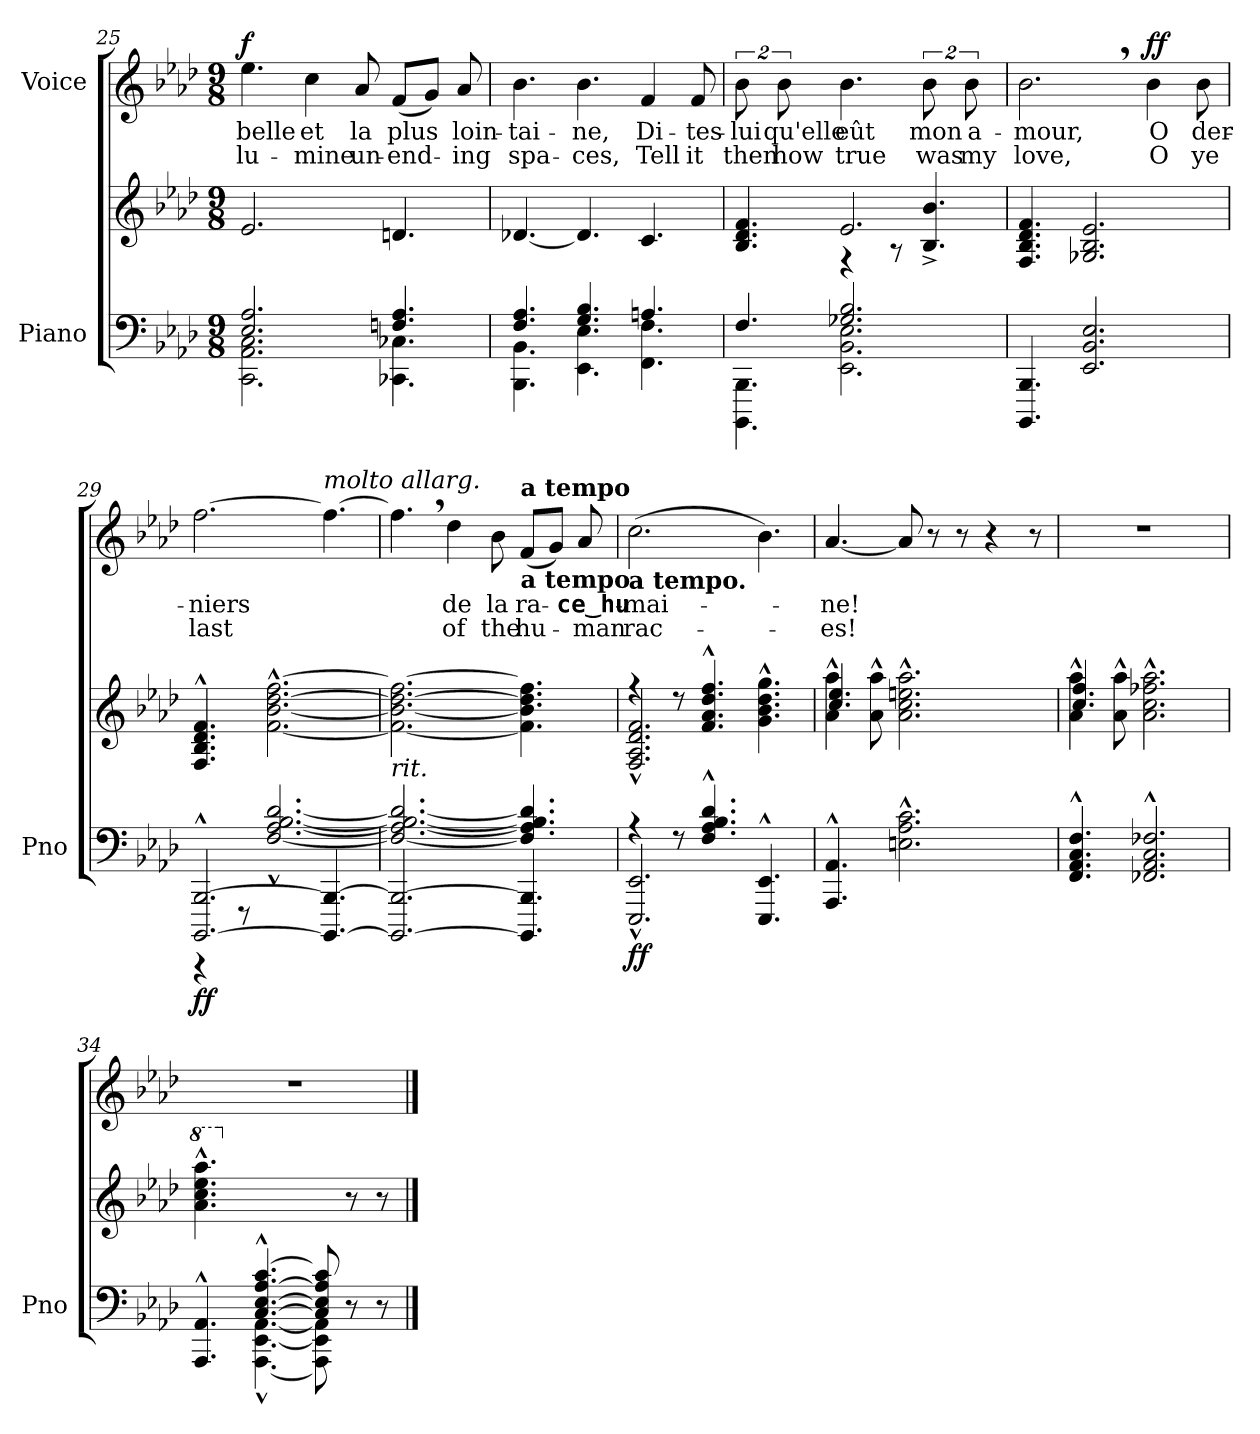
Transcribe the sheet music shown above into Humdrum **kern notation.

**kern	**kern	**dynam	**kern	**text	**text	**dynam
*part2	*part2	*part2	*part1	*part1	*part1	*part1
*staff3	*staff2	*staff2/3	*staff1	*staff1	*staff1	*staff1
*I"Piano	*	*	*I"Voice	*	*	*
*I'Pno	*	*	*	*	*	*
*clefF4	*clefG2	*	*clefG2	*	*	*
*k[b-e-a-d-]	*k[b-e-a-d-]	*	*k[b-e-a-d-]	*	*	*
*M9/8	*M9/8	*	*M9/8	*	*	*
=25	=25	=25	=25	=25	=25	=25
*^	*	*	*	*	*	*
!	!	!	!	!	!	!	!LO:DY:b
2.E-/ 2.A-/	2.CC\ 2.AA-\ 2.C\	2.e-/	.	4.ee-\	belle	-lu-	f
.	.	.	.	4cc\	et	-mine	.
.	.	.	.	8a-/	la	un-	.
4.Fn/ 4.A-/	4.CC-X\ 4.C-X\	4.dn/	.	(8f/L	plus	-end-	.
.	.	.	.	8g/J)	.	.	.
.	.	.	.	8a-/	loin-	-ing	.
=26	=26	=26	=26	=26	=26	=26	=26
4.F/ 4.A-/	4.BBB-\ 4.BB-\	[4.d-X/	.	4.b-\	-tai-	spa-	.
4.G/ 4.B-/	4.EE-\ 4.E-\	4.d-/]	.	4.b-\	-ne,	-ces,	.
4.An/	4.FF\ 4.F\	4.c/	.	4f/	Di-	Tell	.
.	.	.	.	8f/	-tes-	it	.
=27	=27	=27	=27	=27	=27	=27	=27
*	*	*^	*	*	*	*	*
4.F/	4.BBBB-\ 4.BBB-\	4.B-/ 4.d-/ 4.f/	4.ryy	.	16%3b-\	-lui	then	.
.	.	.	.	.	16%3b-\	qu'elle	how	.
2.G-X/ 2.B-/	2.EE-\ 2.BB-\ 2.E-\	2.e-/	4r	.	4.b-\	eût	true	.
.	.	.	8r	.	.	.	.	.
.	.	.	4.B-/^ 4.b-/^	.	16%3b-\	mon	was	.
.	.	.	.	.	16%3b-\	a-	my	.
*v	*v	*	*	*	*	*	*	*
*	*v	*v	*	*	*	*	*
=28	=28	=28	=28	=28	=28	=28
4.BBBB-/ 4.BBB-/	4.F/ 4.B-/ 4.d-/ 4.f/	.	2.b-,\	-mour,	love,	.
2.EE-/ 2.BB-/ 2.E-/	2.G-X/ 2.B-/ 2.e-/	.	.	.	.	.
!	!	!	!	!	!	!LO:DY:b
.	.	.	4b-\	O	O	ff
.	.	.	8b-\	der-	ye	.
=29	=29	=29	=29	=29	=29	=29
*^	*	*	*	*	*	*
!	!	!	!LO:DY:b=2	!	!	!	!
[2.BBBB-/^^ [2.BBB-/^^	4r	4.F/^^ 4.B-/^^ 4.d-/^^ 4.f/^^	ff	[2.ff\	-niers	last	.
.	8r	.	.	.	.	.	.
.	[2.F/^^ [2.A-/^^ [2.B-/^^ [2.d-/^^	[2.f\^^ [2.b-\^^ [2.dd-\^^ [2.ff\^^	.	.	.	.	.
!	!	!	!	!LO:TX:i:t=molto allarg.	!	!	!
4.BBBB-/_ 4.BBB-/_	.	.	.	4.ff\_	.	.	.
=30	=30	=30	=30	=30	=30	=30	=30
!LO:TX:i:t=rit.	!	!	!	!	!	!	!
2.BBBB-/_ 2.BBB-/_	2.F/_ 2.A-/_ 2.B-/_ 2.d-/_	2.f\_ 2.b-\_ 2.dd-\_ 2.ff\_	.	4.ff,\]	.	.	.
.	.	.	.	4dd-\	de	of	.
.	.	.	.	8b-\	la	the	.
!	!	!	!	!LO:TX:a:B:t=a tempo	!	!	!
!	!	!	!	!LO:TX:b:B:t=a tempo	!	!	!
4.BBBB-/] 4.BBB-/]	4.F/] 4.A-/] 4.B-/] 4.d-/]	4.f\] 4.b-\] 4.dd-\] 4.ff\]	.	(8f/L	ra-	hu-	.
.	.	.	.	8g/J)	.	.	.
.	.	.	.	8a-/	-ce‿hu-	-man	.
=31	=31	=31	=31	=31	=31	=31	=31
*	*	*^	*	*	*	*	*
!	!	!	!	!	!LO:TX:b:B:t=a tempo.	!	!	!
!	!	!	!	!LO:DY:b=2	!	!	!	!
4r	2.EEE-/^^ 2.EE-/^^	4r	2.F/^^ 2.A-/^^ 2.d-/^^ 2.f/^^	ff	(2.cc\	-mai-	rac-	.
8r	.	8r	.	.	.	.	.	.
4.F/^^ 4.A-/^^ 4.B-/^^ 4.d-/^^	.	4.f/^^ 4.a-/^^ 4.dd-/^^ 4.ff/^^	.	.	.	.	.	.
4.EEE-/^^ 4.EE-/^^	4.ryy	4.g\^^ 4.b-\^^ 4.dd-\^^ 4.gg\^^	4.ryy	.	4.b-\)	.	.	.
*v	*v	*	*	*	*	*	*	*
=32	=32	=32	=32	=32	=32	=32	=32
4.AAA-/^^ 4.AA-/^^	4a-\^^ 4aa-\^^	4.cc/ 4.ee-/	.	[4.a-/	-ne!	-es!	.
.	8a-\^^ 8aa-\^^	.	.	.	.	.	.
2.En\^^ 2.A-\^^ 2.c\^^	2.a-\^^ 2.cc\^^ 2.een\^^ 2.aa-\^^	2.ryy	.	8a-/]	.	.	.
.	.	.	.	8r	.	.	.
.	.	.	.	8r	.	.	.
.	.	.	.	4r	.	.	.
.	.	.	.	8r	.	.	.
=33	=33	=33	=33	=33	=33	=33	=33
4.FF/^^ 4.AA-/^^ 4.C/^^ 4.F/^^	4a-\^^ 4aa-\^^	4.cc/ 4.ff/	.	8%9r	.	.	.
.	8a-\^^ 8aa-\^^	.	.	.	.	.	.
2.FF-X/^^ 2.AA-/^^ 2.C/^^ 2.F-X/^^	2.a-\^^ 2.cc\^^ 2.ff-X\^^ 2.aa-\^^	2.ryy	.	.	.	.	.
*	*v	*v	*	*	*	*	*
=34	=34	=34	=34	=34	=34	=34
*^	*	*	*	*	*	*
*	*	*8va	*	*	*	*	*
4.ryy	4.AAA-/^^ 4.AA-/^^	4.aa-\^^ 4.ccc\^^ 4.eee-\^^ 4.aaa-\^^	.	8%9r	.	.	.
*	*	*X8va	*	*	*	*	*
[4.C/^^ [4.E-/^^ [4.A-/^^ [4.c/^^	[4.AAA-\^^ [4.EE-\^^ [4.AA-\^^	2ryy	.	.	.	.	.
8C/] 8E-/] 8A-/] 8c/]	8AAA-\] 8EE-\] 8AA-\]	.	.	.	.	.	.
4ryy	8r	8r	.	.	.	.	.
.	8r	8r	.	.	.	.	.
*v	*v	*	*	*	*	*	*
==	==	==	==	==	==	==
*-	*-	*-	*-	*-	*-	*-
